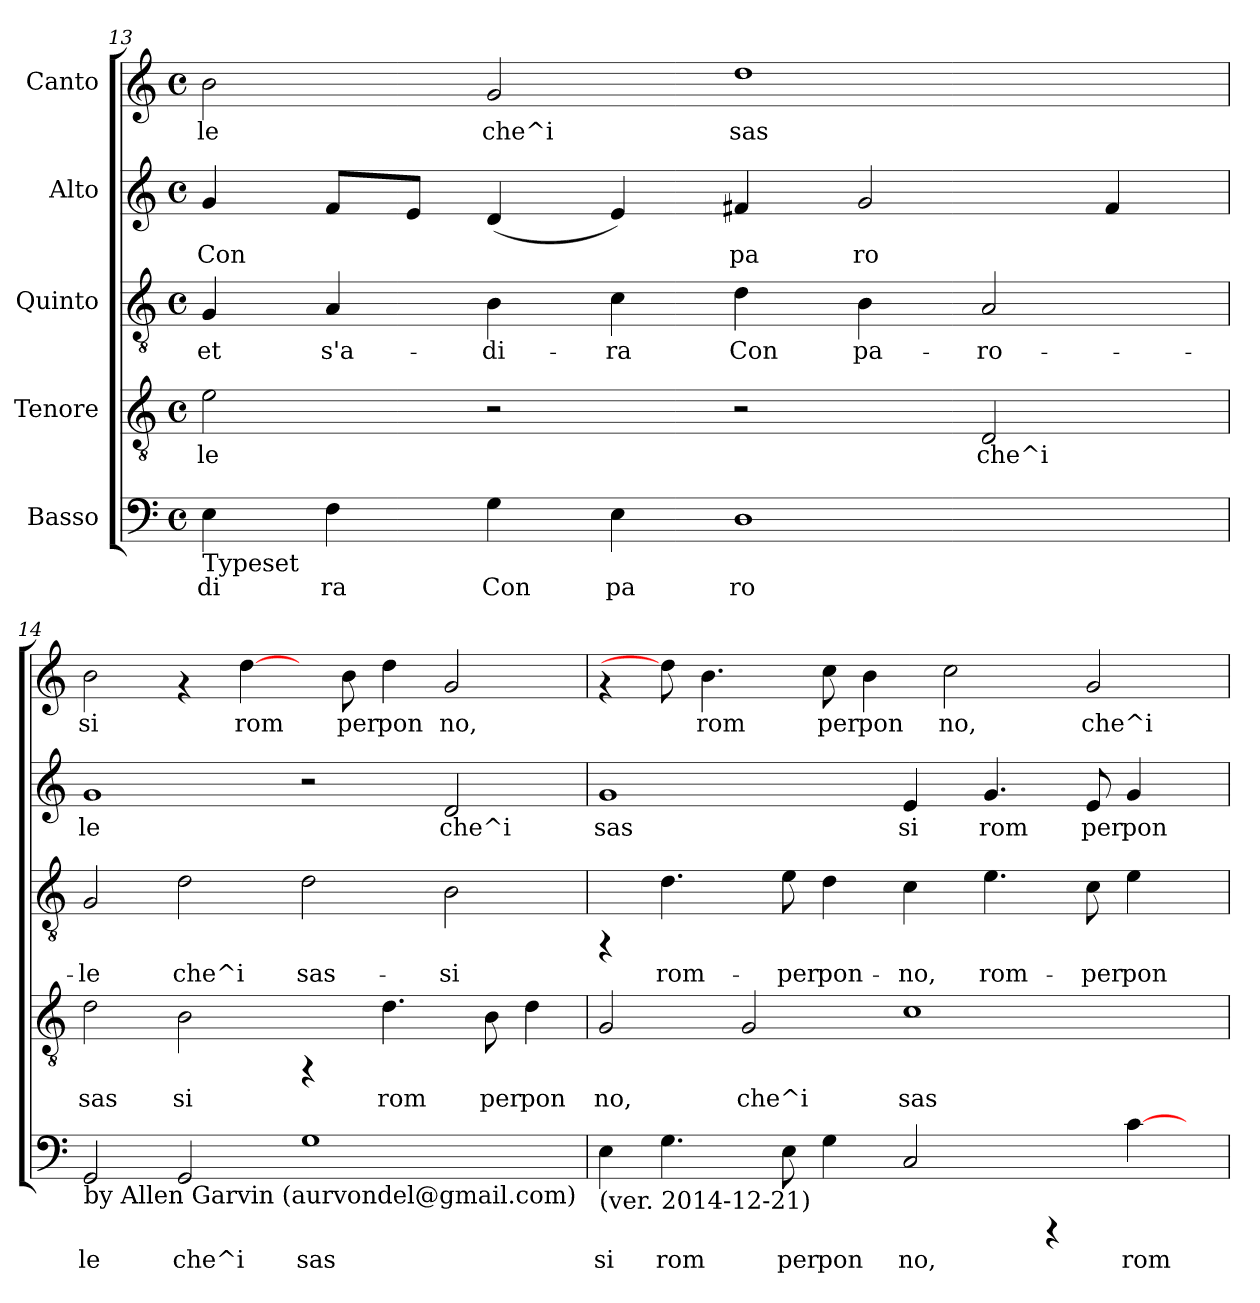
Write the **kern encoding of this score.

**kern	**text	**kern	**text	**kern	**text	**kern	**text	**kern	**text
*part5	*part5	*part4	*part4	*part3	*part3	*part2	*part2	*part1	*part1
*staff5	*staff5	*staff4	*staff4	*staff3	*staff3	*staff2	*staff2	*staff1	*staff1
*I"Basso	*	*I"Tenore	*	*I"Quinto	*	*I"Alto	*	*I"Canto	*
*clefF4	*	*clefGv2	*	*clefGv2	*	*clefG2	*	*clefG2	*
*k[]	*	*k[]	*	*k[]	*	*k[]	*	*k[]	*
*C:	*	*C:	*	*C:	*	*C:	*	*C:	*
*M4/4	*	*M4/4	*	*M4/4	*	*M4/4	*	*M4/4	*
*met(c)	*	*met(c)	*	*met(c)	*	*met(c)	*	*met(c)	*
=13	=13	=13	=13	=13	=13	=13	=13	=13	=13
!LO:TX:b:t=Typeset	!	!	!	!	!	!	!	!	!
!	!LO:LY:b:cj	!	!LO:LY:b:cj	!	!LO:LY:b:cj	!	!LO:LY:b:cj	!	!LO:LY:b:cj
4E\	di	2e\	le	4G/	et	4g/	Con	2b\	le
!	!LO:LY:b:cj	!	!	!	!LO:LY:b:cj	!	!LO:LY:b:cj	!	!
4F\	ra	.	.	4A/	s'a-	8f/L	.	.	.
!	!	!	!	!	!	!	!LO:LY:b:cj	!	!
.	.	.	.	.	.	8e/J	.	.	.
!	!LO:LY:b:cj	!	!	!	!LO:LY:b:cj	!	!LO:LY:b:cj	!	!LO:LY:b:cj
4G\	Con	2r	.	4B\	-di-	(>4d/	.	2g/	che^i
!	!LO:LY:b:cj	!	!	!	!LO:LY:b:cj	!	!LO:LY:b:cj	!	!
4E\	pa	.	.	4c\	-ra	4e/)	.	.	.
!	!LO:LY:b:cj	!	!	!	!LO:LY:b:cj	!	!LO:LY:b:cj	!	!LO:LY:b:cj
1D	ro	2r	.	4d\	Con	4f#X/	pa	1dd	sas
!	!	!	!	!	!LO:LY:b:cj	!	!LO:LY:b:cj	!	!
.	.	.	.	4B\	pa-	2g/	ro	.	.
!	!	!	!LO:LY:b:cj	!	!LO:LY:b:cj	!	!	!	!
.	.	2D/	che^i	2A/	-ro-	.	.	.	.
!	!	!	!	!	!	!	!LO:LY:b:cj	!	!
.	.	.	.	.	.	4f#/	.	.	.
=14	=14	=14	=14	=14	=14	=14	=14	=14	=14
!LO:TX:b:t=by Allen Garvin (aurvondel@gmail.com)	!	!	!	!	!	!	!	!	!
!	!LO:LY:b:cj	!	!LO:LY:b:cj	!	!LO:LY:b:cj	!	!LO:LY:b:cj	!	!LO:LY:b:cj
2GG/	le	2d\	sas	2G/	-le	1g	le	2b\	si
!	!LO:LY:b:cj	!	!LO:LY:b:cj	!	!LO:LY:b:cj	!	!	!	!
2GG/	che^i	2B\	si	2d\	che^i	.	.	4rf	.
!	!	!	!	!	!	!	!	!	!LO:LY:b:cj
.	.	.	.	.	.	.	.	[4dd\	rom
!	!LO:LY:b:cj	!	!	!	!LO:LY:b:cj	!	!	!	!
1G	sas	4rFF	.	2d\	sas-	2r	.	8ryy	.
!	!	!	!	!	!	!	!	!	!LO:LY:b:cj
.	.	.	.	.	.	.	.	8b\	per
!	!	!	!LO:LY:b:cj	!	!	!	!	!	!LO:LY:b:cj
.	.	4.d\	rom	.	.	.	.	4dd\	pon
!	!	!	!	!	!LO:LY:b:cj	!	!LO:LY:b:cj	!	!LO:LY:b:cj
.	.	.	.	2B\	-si	2d/	che^i	2g/	no,
!	!	!	!LO:LY:b:cj	!	!	!	!	!	!
.	.	8B\	per	.	.	.	.	.	.
!	!	!	!LO:LY:b:cj	!	!	!	!	!	!
.	.	4d\	pon	.	.	.	.	.	.
=15	=15	=15	=15	=15	=15	=15	=15	=15	=15
!LO:TX:b:t=(ver. 2014-12-21)	!	!	!	!	!	!	!	!	!
!	!LO:LY:b:cj	!	!LO:LY:b:cj	!	!	!	!LO:LY:b:cj	!	!
4E\	si	2G/	no,	4rFF	.	1g	sas	4rf	.
!	!LO:LY:b:cj	!	!	!	!LO:LY:b:cj	!	!	!	!
4.G\	rom	.	.	4.d\	rom-	.	.	8dd\]	.
!	!	!	!	!	!	!	!	!	!LO:LY:b:cj
.	.	.	.	.	.	.	.	4.b\	rom
!	!	!	!LO:LY:b:cj	!	!	!	!	!	!
.	.	2G/	che^i	.	.	.	.	.	.
!	!LO:LY:b:cj	!	!	!	!LO:LY:b:cj	!	!	!	!
8E\	per	.	.	8e\	-per	.	.	.	.
!	!LO:LY:b:cj	!	!	!	!LO:LY:b:cj	!	!	!	!LO:LY:b:cj
4G\	pon	.	.	4d\	pon-	.	.	8cc\	per
!	!	!	!	!	!	!	!	!	!LO:LY:b:cj
.	.	.	.	.	.	.	.	4b\	pon
!	!LO:LY:b:cj	!	!LO:LY:b:cj	!	!LO:LY:b:cj	!	!LO:LY:b:cj	!	!
2C/	no,	1c	sas	4c\	-no,	4e/	si	.	.
!	!	!	!	!	!	!	!	!	!LO:LY:b:cj
.	.	.	.	.	.	.	.	2cc\	no,
!	!	!	!	!	!LO:LY:b:cj	!	!LO:LY:b:cj	!	!
.	.	.	.	4.e\	rom-	4.g/	rom	.	.
4rCCC	.	.	.	.	.	.	.	.	.
!	!	!	!	!	!LO:LY:b:cj	!	!LO:LY:b:cj	!	!LO:LY:b:cj
.	.	.	.	8c\	-per	8e/	per	2g/	che^i
!	!LO:LY:b:cj	!	!	!	!LO:LY:b:cj	!	!LO:LY:b:cj	!	!
[>4c\	rom	.	.	4e\	pon-	4g/	pon	.	.
8ryy	.	8ryy	.	8ryy	.	8ryy	.	.	.
=	=	=	=	=	=	=	=	=	=
*-	*-	*-	*-	*-	*-	*-	*-	*-	*-
